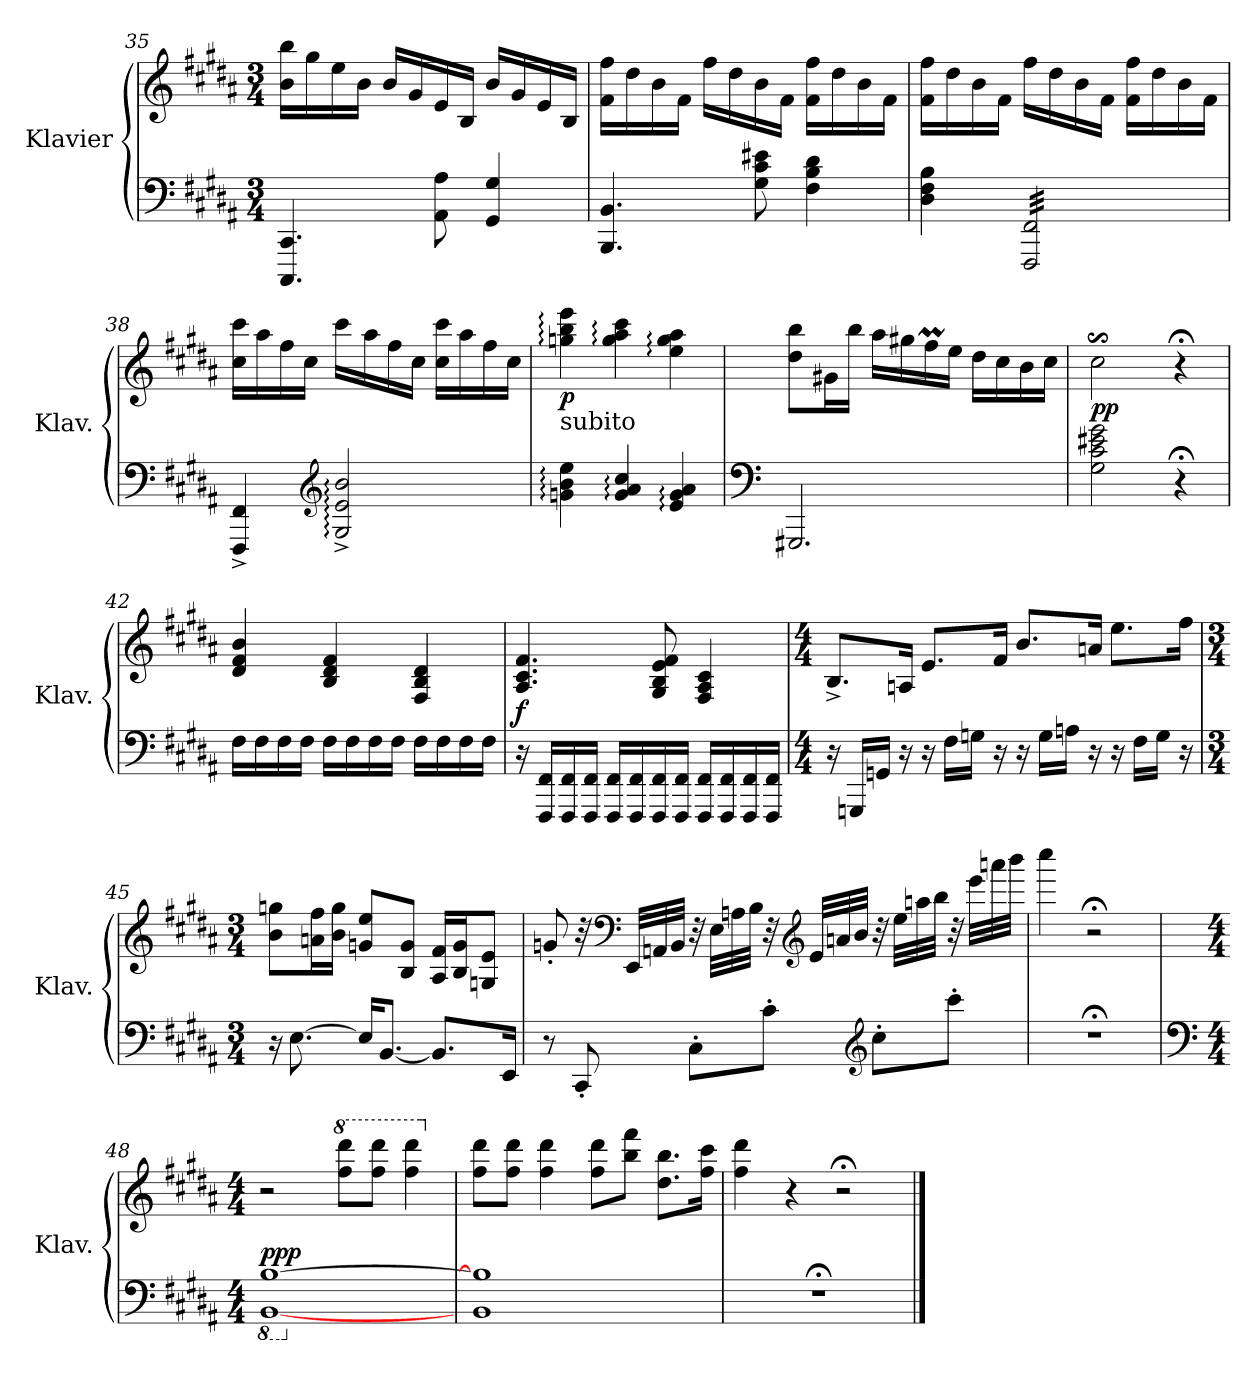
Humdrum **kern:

**kern	**kern	**dynam
*part1	*part1	*part1
*staff2	*staff1	*staff1/2
*I"Klavier	*	*
*I'Klav.	*	*
!!LO:LB:g=z
*clefF4	*clefG2	*
*k[f#c#g#d#a#]	*k[f#c#g#d#a#]	*
*M3/4	*M3/4	*
=35	=35	=35
4.CCC#/ 4.CC#/	16b\ 16bb\LL	.
.	16gg#\	.
.	16ee\	.
.	16b\JJ	.
.	16b/LL	.
.	16g#/	.
8AA#\ 8A#\	16e/	.
.	16B/JJ	.
4GG#/ 4G#/	16b/LL	.
.	16g#/	.
.	16e/	.
.	16B/JJ	.
=36	=36	=36
4.BBB/ 4.BB/	16f#\ 16ff#\LL	.
.	16dd#\	.
.	16b\	.
.	16f#\JJ	.
.	16ff#\LL	.
.	16dd#\	.
8G#\ 8c#\ 8e#X\	16b\	.
.	16f#\JJ	.
4F#\ 4B\ 4d#\	16f#\ 16ff#\LL	.
.	16dd#\	.
.	16b\	.
.	16f#\JJ	.
=37	=37	=37
4D#\ 4F#\ 4B\	16f#\ 16ff#\LL	.
.	16dd#\	.
.	16b\	.
.	16f#\JJ	.
*tremolo	*	*
32FFF#/ 32FF#/LLL	16ff#\LL	.
32FFF#/ 32FF#/	.	.
32FFF#/ 32FF#/	16dd#\	.
32FFF#/ 32FF#/	.	.
32FFF#/ 32FF#/	16b\	.
32FFF#/ 32FF#/	.	.
32FFF#/ 32FF#/	16f#\JJ	.
32FFF#/ 32FF#/	.	.
32FFF#/ 32FF#/	16f#\ 16ff#\LL	.
32FFF#/ 32FF#/	.	.
32FFF#/ 32FF#/	16dd#\	.
32FFF#/ 32FF#/	.	.
32FFF#/ 32FF#/	16b\	.
32FFF#/ 32FF#/	.	.
32FFF#/ 32FF#/	16f#\JJ	.
32FFF#/ 32FF#/JJJ	.	.
*Xtremolo	*	*
=38	=38	=38
4FFF#/^ 4FF#/^	16cc#\ 16ccc#\LL	.
.	16aa#\	.
.	16ff#\	.
.	16cc#\JJ	.
*clefG2	*	*
2G#/:^ 2e/:^ 2b/:^	16ccc#\LL	.
.	16aa#\	.
.	16ff#\	.
.	16cc#\JJ	.
.	16cc#\ 16ccc#\LL	.
.	16aa#\	.
.	16ff#\	.
.	16cc#\JJ	.
!!LO:PB:g=z
=39	=39	=39
!	!LO:TX:b:t=subito	!
!	!	!LO:DY:b
4gn\: 4b\: 4ee\:	4ggn\: 4bb\: 4eee\:	p
4g/: 4a#/: 4cc#/:	4gg\: 4aa#\: 4ccc#\:	.
4e/: 4g/: 4a#/:	4ee\: 4gg\: 4aa#\:	.
=40	=40	=40
*clefF4	*	*
2.GGG#X/	8dd#\ 8bb\L	.
.	16g#X\L	.
.	16bb\JJ	.
.	16aa#\LL	.
.	16gg#X\	.
.	16ff#M\	.
.	16ee\JJ	.
.	16dd#\LL	.
.	16cc#\	.
.	16b\	.
.	16cc#\JJ	.
=41	=41	=41
!	!	!LO:DY:b
2G#\ 2c#\ 2e#X\ 2g#\	2cc#s$SS\	pp
4r;<	4r;<	.
=42	=42	=42
16F#\LL	4d#/ 4f#/ 4b/	.
16F#\	.	.
16F#\	.	.
16F#\JJ	.	.
16F#\LL	4B/ 4d#/ 4f#/	.
16F#\	.	.
16F#\	.	.
16F#\JJ	.	.
16F#\LL	4F#/ 4B/ 4d#/	.
16F#\	.	.
16F#\	.	.
16F#\JJ	.	.
!!LO:LB:g=z
=43	=43	=43
!	!	!LO:DY:a=2
16r	4.A#/ 4.c#/ 4.f#/	f
16FFF#/ 16FF#/LL	.	.
16FFF#/ 16FF#/	.	.
16FFF#/ 16FF#/JJ	.	.
16FFF#/ 16FF#/LL	.	.
16FFF#/ 16FF#/	.	.
16FFF#/ 16FF#/	8G#/ 8B/ 8e/ 8f#/	.
16FFF#/ 16FF#/JJ	.	.
16FFF#/ 16FF#/LL	4F#/ 4A#/ 4c#/	.
16FFF#/ 16FF#/	.	.
16FFF#/ 16FF#/	.	.
16FFF#/ 16FF#/JJ	.	.
=44	=44	=44
*M4/4	*M4/4	*
16r	8.B^/L	.
16GGGn/LL	.	.
16GGn/JJ	.	.
16r	16An/Jk	.
16r	8.e/L	.
16F#\LL	.	.
16Gn\JJ	.	.
16r	16f#/Jk	.
16r	8.b/L	.
16G\LL	.	.
16An\JJ	.	.
16r	16an/Jk	.
16r	8.ee\L	.
16F#\LL	.	.
16G\JJ	.	.
16r	16ff#\Jk	.
=45	=45	=45
*M3/4	*M3/4	*
16r	8b\ 8ggn\L	.
[8.E\	.	.
.	16an\ 16ff#\L	.
.	16b\ 16gg\JJ	.
16E/KL]	8gn/ 8ee/L	.
[8.BB/J	.	.
.	8B/ 8g/J	.
8.BB/L]	16A#/ 16f#/LL	.
.	16B/ 16g/J	.
.	8Gn/ 8e/J	.
16EE/Jk	.	.
!!LO:LB:g=z
=46	=46	=46
8r	8gn'/	.
8CC#'/	32r	.
*	*clefF4	*
.	32EE/LLL	.
.	32AAn/	.
.	32BB/JJJ	.
8C#'\L	32r	.
.	32E\LLL	.
.	32An\	.
.	32B\JJJ	.
8c#'\J	32r	.
*	*clefG2	*
.	32e/LLL	.
.	32an/	.
.	32b/JJJ	.
*clefG2	*	*
8cc#'\L	32r	.
.	32ee\LLL	.
.	32aan\	.
.	32bb\JJJ	.
8ccc#'\J	32r	.
.	32eee\LLL	.
.	32aaan\	.
.	32bbb\JJJ	.
=47	=47	=47
2.r;<	4cccc#\	.
.	2r;<	.
=48	=48	=48
*clefF4	*	*
*M4/4	*M4/4	*
*8ba	*	*
!	!	!LO:DY:a=2
[1BBB [1BB	2r	ppp
*	*8va	*
.	8fff#\ 8dddd#\L	.
.	8fff#\ 8dddd#\J	.
.	4fff#\ 4dddd#\	.
!!LO:LB:g=z
=49	=49	=49
*X8ba	*	*
*	*X8va	*
1BB] 1B]	8ff#\ 8ddd#\L	.
.	8ff#\ 8ddd#\J	.
.	4ff#\ 4ddd#\	.
.	8ff#\ 8ddd#\L	.
.	8bb\ 8fff#\J	.
.	8.dd#\ 8.bb\L	.
.	16ff#\ 16ccc#\Jk	.
=50	=50	=50
1r;<	4ff#\ 4ddd#\	.
.	4r	.
.	2r;<	.
==	==	==
*-	*-	*-
